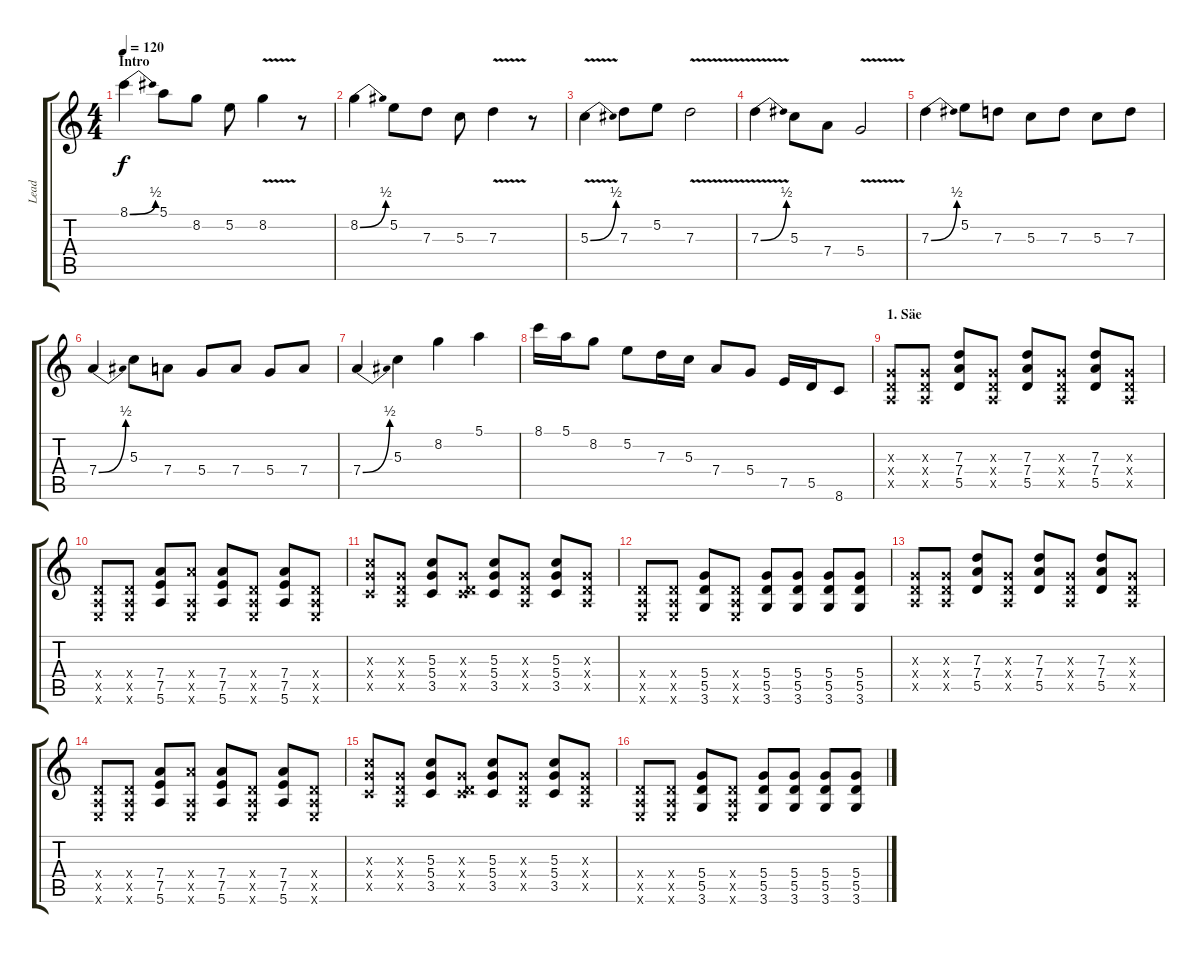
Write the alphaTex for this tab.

\track ("Lead" "Lead") {instrument overdrivenguitar}
\staff {score tabs}
\tuning (E4 B3 G3 D3 A2 E2) {hide}
\ts (4 4)
\section ("" "Intro")
\tempo 120
\clef g2
\ks c
8.1{be (bend 0 0 60 2)}.4{dy f instrument overdrivenguitar} 5.1.8 8.2.8 5.2.8 8.2{v}.4 r.8 |
8.2{be (bend 0 0 60 2)}.4 5.2.8 7.3.8 5.3.8 7.3{v}.4 r.8 |
5.3{be (bend 0 0 60 2) v}.4 7.3.8 5.2.8 7.3{v}.2 |
7.3{be (bend 0 0 60 2) v}.4 5.3.8 7.4.8 5.4{v}.2 |
7.3{be (bend 0 0 60 2)}.4 5.2.8 7.3.8 5.3.8 7.3.8 5.3.8 7.3.8 |
7.4{be (bend 0 0 60 2)}.4 5.3.8 7.4.8 5.4.8 7.4.8 5.4.8 7.4.8 |
7.4{be (bend 0 0 60 2)}.4 5.3.4 8.2.4 5.1.4 |
8.1.16 5.1.16 8.2.8 5.2.8 7.3.16 5.3.16 7.4.8 5.4.8 7.5.16 5.5.16 8.6.8 |
\section ("" "1. Säe")
(0.3{x} 0.4{x} 0.5{x}).8 (0.3{x} 0.4{x} 0.5{x}).8 (7.3 7.4 5.5).8 (0.3{x} 0.4{x} 0.5{x}).8 (7.3 7.4 5.5).8 (0.3{x} 0.4{x} 0.5{x}).8 (7.3 7.4 5.5).8 (0.3{x} 0.4{x} 0.5{x}).8 |
(0.4{x} 0.5{x} 0.6{x}).8 (0.4{x} 0.5{x} 0.6{x}).8 (7.4 7.5 5.6).8 (7.4{x} 0.5{x} 0.6{x}).8 (7.4 7.5 5.6).8 (0.4{x} 0.5{x} 0.6{x}).8 (7.4 7.5 5.6).8 (0.4{x} 0.5{x} 0.6{x}).8 |
(5.3{x} 5.4{x} 3.5{x}).8 (0.3{x} 0.4{x} 0.5{x}).8 (5.3 5.4 3.5).8 (0.3{x} 0.4{x} 3.5{x}).8 (5.3 5.4 3.5).8 (0.3{x} 0.4{x} 0.5{x}).8 (5.3 5.4 3.5).8 (0.3{x} 0.4{x} 0.5{x}).8 |
(0.4{x} 0.5{x} 0.6{x}).8 (0.4{x} 0.5{x} 0.6{x}).8 (5.4 5.5 3.6).8 (0.4{x} 0.5{x} 0.6{x}).8 (5.4 5.5 3.6).8 (5.4 5.5 3.6).8 (5.4 5.5 3.6).8 (5.4 5.5 3.6).8 |
(0.3{x} 0.4{x} 0.5{x}).8 (0.3{x} 0.4{x} 0.5{x}).8 (7.3 7.4 5.5).8 (0.3{x} 0.4{x} 0.5{x}).8 (7.3 7.4 5.5).8 (0.3{x} 0.4{x} 0.5{x}).8 (7.3 7.4 5.5).8 (0.3{x} 0.4{x} 0.5{x}).8 |
(0.4{x} 0.5{x} 0.6{x}).8 (0.4{x} 0.5{x} 0.6{x}).8 (7.4 7.5 5.6).8 (7.4{x} 0.5{x} 0.6{x}).8 (7.4 7.5 5.6).8 (0.4{x} 0.5{x} 0.6{x}).8 (7.4 7.5 5.6).8 (0.4{x} 0.5{x} 0.6{x}).8 |
(5.3{x} 5.4{x} 3.5{x}).8 (0.3{x} 0.4{x} 0.5{x}).8 (5.3 5.4 3.5).8 (0.3{x} 0.4{x} 3.5{x}).8 (5.3 5.4 3.5).8 (0.3{x} 0.4{x} 0.5{x}).8 (5.3 5.4 3.5).8 (0.3{x} 0.4{x} 0.5{x}).8 |
(0.4{x} 0.5{x} 0.6{x}).8 (0.4{x} 0.5{x} 0.6{x}).8 (5.4 5.5 3.6).8 (0.4{x} 0.5{x} 0.6{x}).8 (5.4 5.5 3.6).8 (5.4 5.5 3.6).8 (5.4 5.5 3.6).8 (5.4 5.5 3.6).8
